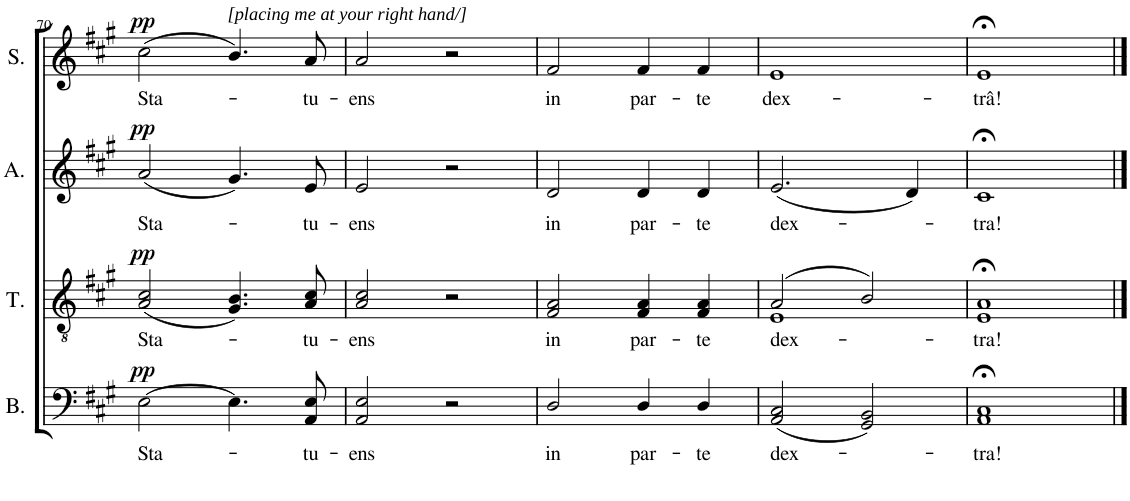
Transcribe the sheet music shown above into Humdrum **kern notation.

**kern	**text	**dynam	**kern	**text	**dynam	**kern	**text	**dynam	**kern	**text	**dynam
*part4	*part4	*part4	*part3	*part3	*part3	*part2	*part2	*part2	*part1	*part1	*part1
*staff4	*staff4	*staff4	*staff3	*staff3	*staff3	*staff2	*staff2	*staff2	*staff1	*staff1	*staff1
*I"Bass	*	*	*I"Tenor	*	*	*I"Alto	*	*	*I"Soprano	*	*
*I'B.	*	*	*I'T.	*	*	*I'A.	*	*	*I'S.	*	*
!!LO:PB:g=z
*clefF4	*	*	*clefGv2	*	*	*clefG2	*	*	*clefG2	*	*
*	*	*	*Trd7c12	*	*	*	*	*	*	*	*
*k[f#c#g#]	*	*	*k[f#c#g#]	*	*	*k[f#c#g#]	*	*	*k[f#c#g#]	*	*
*A:	*	*	*A:	*	*	*A:	*	*	*A:	*	*
*M4/4	*	*	*M4/4	*	*	*M4/4	*	*	*M4/4	*	*
*met(c)	*	*	*met(c)	*	*	*met(c)	*	*	*met(c)	*	*
=70	=70	=70	=70	=70	=70	=70	=70	=70	=70	=70	=70
!	!LO:LY:b	!LO:DY:a	!	!LO:LY:b	!LO:DY:a	!	!LO:LY:b	!LO:DY:a	!	!LO:LY:b	!LO:DY:a
[2E\	Sta-	pp	(2A/ 2c#/	Sta-	pp	(2a/	Sta-	pp	(2cc#\	Sta-	pp
!	!	!	!	!	!	!	!	!	!LO:TX:a:i:t=[placing me at your right hand/]	!	!
4.E\]	.	.	4.G#/ 4.B/)	.	.	4.g#/)	.	.	4.b/)	.	.
!	!LO:LY:b	!	!	!LO:LY:b	!	!	!LO:LY:b	!	!	!LO:LY:b	!
8AA/ 8E/	-tu-	.	8A/ 8c#/	-tu-	.	8e/	-tu-	.	8a/	-tu-	.
=71	=71	=71	=71	=71	=71	=71	=71	=71	=71	=71	=71
!	!LO:LY:b	!	!	!LO:LY:b	!	!	!LO:LY:b	!	!	!LO:LY:b	!
2AA/ 2E/	-ens	.	2A/ 2c#/	-ens	.	2e/	-ens	.	2a/	-ens	.
2r	.	.	2r	.	.	2r	.	.	2r	.	.
=72	=72	=72	=72	=72	=72	=72	=72	=72	=72	=72	=72
!	!LO:LY:b	!	!	!LO:LY:b	!	!	!LO:LY:b	!	!	!LO:LY:b	!
2D/	in	.	2F#/ 2A/	in	.	2d/	in	.	2f#/	in	.
!	!LO:LY:b	!	!	!LO:LY:b	!	!	!LO:LY:b	!	!	!LO:LY:b	!
4D/	par-	.	4F#/ 4A/	par-	.	4d/	par-	.	4f#/	par-	.
!	!LO:LY:b	!	!	!LO:LY:b	!	!	!LO:LY:b	!	!	!LO:LY:b	!
4D/	-te	.	4F#/ 4A/	-te	.	4d/	-te	.	4f#/	-te	.
=73	=73	=73	=73	=73	=73	=73	=73	=73	=73	=73	=73
!	!LO:LY:b	!	!	!LO:LY:b	!	!	!LO:LY:b	!	!	!LO:LY:b	!
*	*	*	*^	*	*	*	*	*	*	*	*
(2AA/ 2C#/	dex-	.	(2A/	1E	dex-	.	(2.e/	dex-	.	1e	dex-	.
2GG#/ 2BB/)	.	.	2B/)	.	.	.	.	.	.	.	.	.
.	.	.	.	.	.	.	4d/)	.	.	.	.	.
*	*	*	*v	*v	*	*	*	*	*	*	*	*
=74	=74	=74	=74	=74	=74	=74	=74	=74	=74	=74	=74
!	!LO:LY:b	!	!	!LO:LY:b	!	!	!LO:LY:b	!	!	!LO:LY:b	!
1AA;< 1C#;<	-tra!	.	1E;< 1A;<	-tra!	.	1c#;<	-tra!	.	1e;<	-trâ!	.
==	==	==	==	==	==	==	==	==	==	==	==
*-	*-	*-	*-	*-	*-	*-	*-	*-	*-	*-	*-
